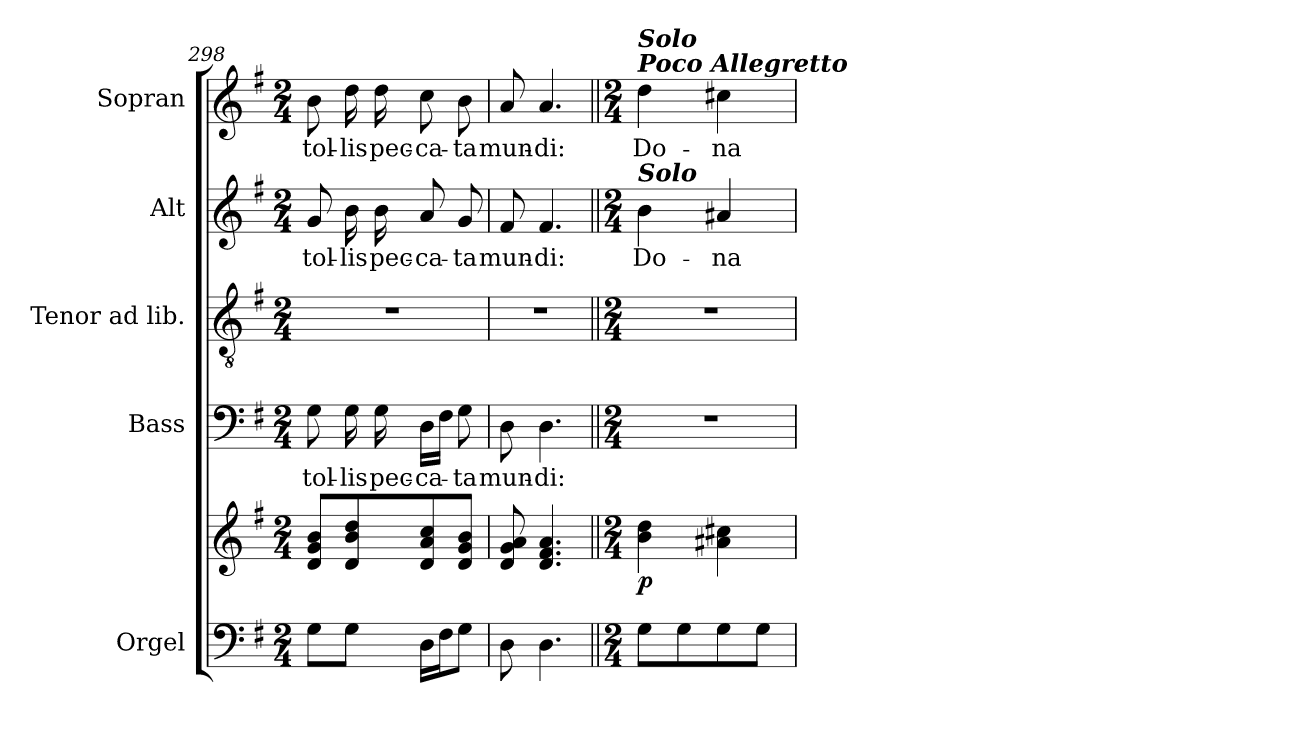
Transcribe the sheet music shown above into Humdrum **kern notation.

**kern	**kern	**dynam	**kern	**text	**kern	**kern	**text	**kern	**text
*part5	*part5	*part5	*part4	*part4	*part3	*part2	*part2	*part1	*part1
*staff6	*staff5	*staff5/6	*staff4	*staff4	*staff3	*staff2	*staff2	*staff1	*staff1
*I"Orgel	*	*	*I"Bass	*	*I"Tenor ad lib.	*I"Alt	*	*I"Sopran	*
*I'Org.	*	*	*I'B.	*	*I'T.	*I'A.	*	*I'S.	*
*clefF4	*clefG2	*	*clefF4	*	*clefGv2	*clefG2	*	*clefG2	*
*k[f#]	*k[f#]	*	*k[f#]	*	*k[f#]	*k[f#]	*	*k[f#]	*
*G:	*G:	*	*G:	*	*G:	*G:	*	*G:	*
*M2/4	*M2/4	*	*M2/4	*	*M2/4	*M2/4	*	*M2/4	*
=298	=298	=298	=298	=298	=298	=298	=298	=298	=298
!	!	!	!	!LO:LY:b	!	!	!LO:LY:b	!	!LO:LY:b
8G\L	8d/ 8g/ 8b/L	.	8G\	tol-	2r	8g/	tol-	8b\	tol-
!	!	!	!	!LO:LY:b	!	!	!LO:LY:b	!	!LO:LY:b
8G\J	8d/ 8b/ 8dd/	.	16G\	-lis	.	16b\	-lis	16dd\	-lis
!	!	!	!	!LO:LY:b	!	!	!LO:LY:b	!	!LO:LY:b
.	.	.	16G\	pec-	.	16b\	pec-	16dd\	pec-
!	!	!	!	!LO:LY:b	!	!	!LO:LY:b	!	!LO:LY:b
16D\LL	8d/ 8a/ 8cc/	.	16D\LL	-ca-	.	8a/	-ca-	8cc\	-ca-
16F#\J	.	.	16F#\JJ	.	.	.	.	.	.
!	!	!	!	!LO:LY:b	!	!	!LO:LY:b	!	!LO:LY:b
8G\J	8d/ 8g/ 8b/J	.	8G\	-ta	.	8g/	-ta	8b\	-ta
=299	=299	=299	=299	=299	=299	=299	=299	=299	=299
!	!	!	!	!LO:LY:b	!	!	!LO:LY:b	!	!LO:LY:b
8D\	8d/ 8g/ 8a/	.	8D\	mun-	2r	8f#/	mun-	8a/	mun-
!	!	!	!	!LO:LY:b	!	!	!LO:LY:b	!	!LO:LY:b
4.D\	4.d/ 4.f#/ 4.a/	.	4.D\	-di:	.	4.f#/	-di:	4.a/	-di:
=300||	=300||	=300||	=300||	=300||	=300||	=300||	=300||	=300||	=300||
*M2/4	*M2/4	*	*M2/4	*	*M2/4	*M2/4	*	*M2/4	*
!	!	!	!	!	!	!	!	!LO:TX:a:Bi:t=Poco Allegretto	!
!	!	!	!	!	!	!	!	!LO:TX:a:Bi:t=Solo	!
!	!	!	!	!	!	!LO:TX:a:Bi:t=Solo	!	!	!
!	!	!LO:DY:b	!	!	!	!	!LO:LY:b	!	!LO:LY:b
8G\L	4b\ 4dd\	p	2r	.	2r	4b\	Do-	4dd\	Do-
8G\	.	.	.	.	.	.	.	.	.
!	!	!	!	!	!	!	!LO:LY:b	!	!LO:LY:b
8G\	4a#X\ 4cc#X\	.	.	.	.	4a#X/	-na	4cc#X\	-na
8G\J	.	.	.	.	.	.	.	.	.
=	=	=	=	=	=	=	=	=	=
*-	*-	*-	*-	*-	*-	*-	*-	*-	*-
